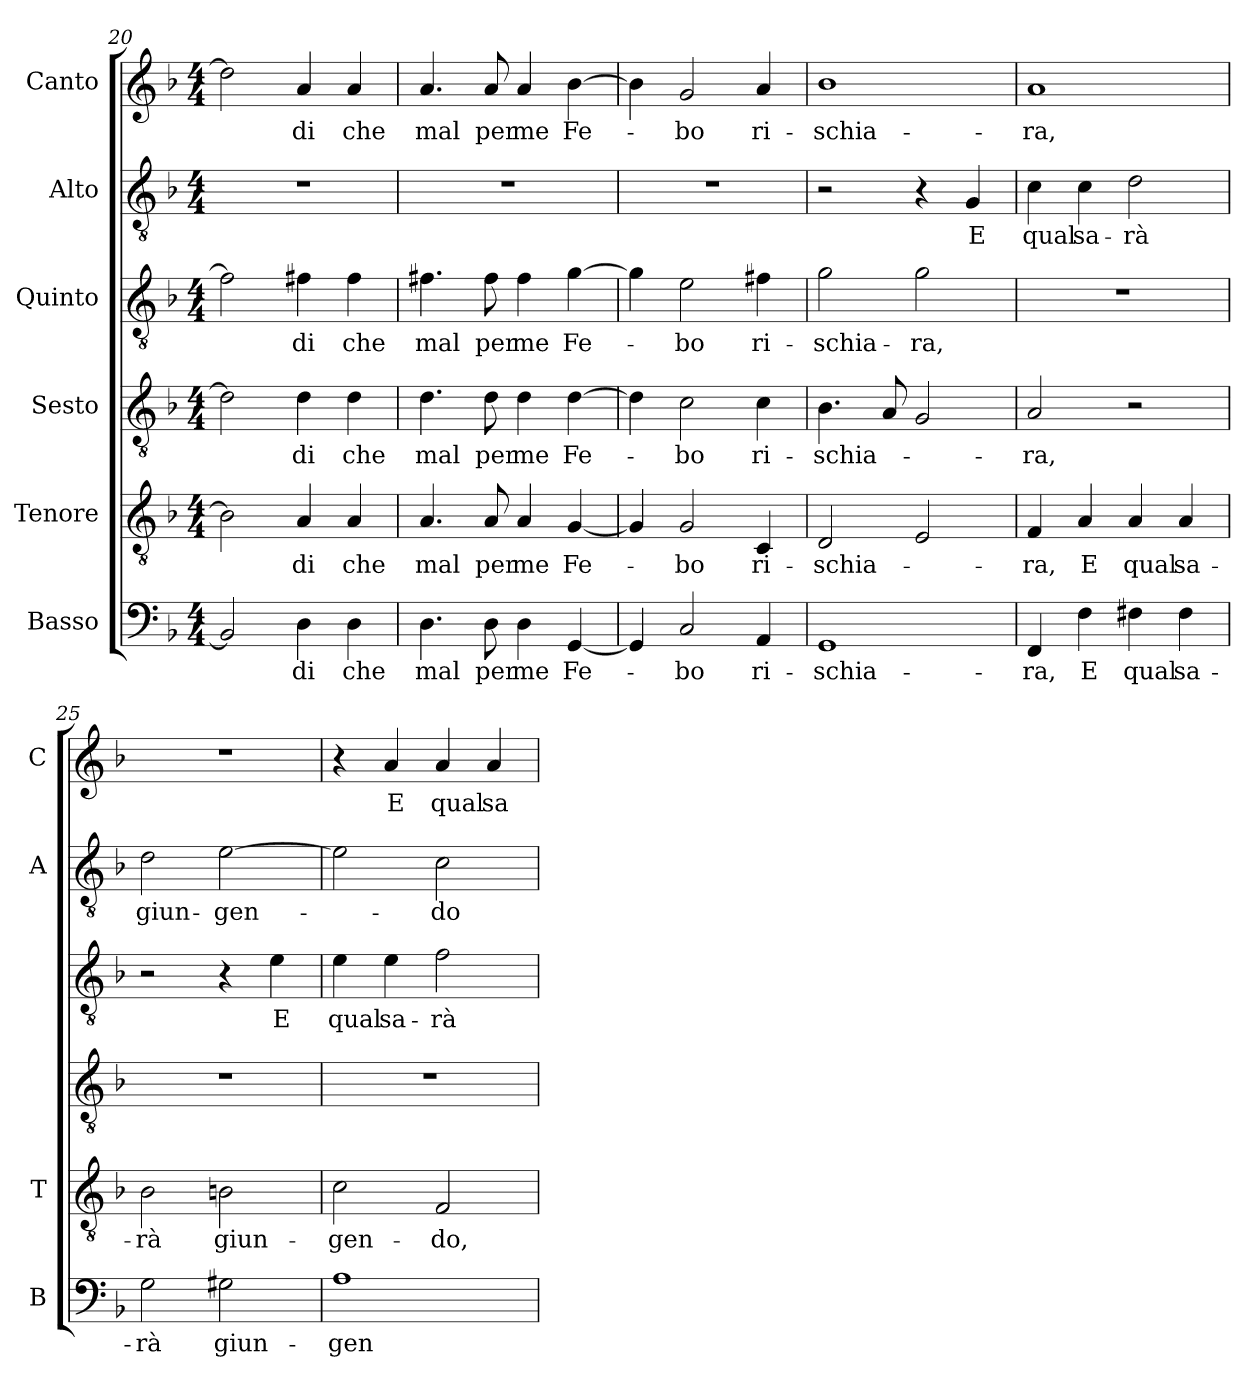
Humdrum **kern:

**kern	**text	**kern	**text	**kern	**text	**kern	**text	**kern	**text	**kern	**text
*part6	*part6	*part5	*part5	*part4	*part4	*part3	*part3	*part2	*part2	*part1	*part1
*staff6	*staff6	*staff5	*staff5	*staff4	*staff4	*staff3	*staff3	*staff2	*staff2	*staff1	*staff1
*I"Basso	*	*I"Tenore	*	*I"Sesto	*	*I"Quinto	*	*I"Alto	*	*I"Canto	*
*I'B	*	*I'T	*	*	*	*	*	*I'A	*	*I'C	*
*clefF4	*	*clefGv2	*	*clefGv2	*	*clefGv2	*	*clefGv2	*	*clefG2	*
*k[b-]	*	*k[b-]	*	*k[b-]	*	*k[b-]	*	*k[b-]	*	*k[b-]	*
*F:	*	*F:	*	*F:	*	*F:	*	*F:	*	*F:	*
*M4/4	*	*M4/4	*	*M4/4	*	*M4/4	*	*M4/4	*	*M4/4	*
=20	=20	=20	=20	=20	=20	=20	=20	=20	=20	=20	=20
2BB-/]	.	2B-\]	.	2d\]	.	2f\]	.	1r	.	2dd\]	.
!	!LO:LY:b	!	!	!	!	!	!	!	!	!	!
!	!	!	!LO:LY:b	!	!	!	!	!	!	!	!
!	!	!	!	!	!LO:LY:b	!	!	!	!	!	!
!	!	!	!	!	!	!	!LO:LY:b	!	!	!	!
!	!	!	!	!	!	!	!	!	!	!	!LO:LY:b
4D\	di	4A/	di	4d\	di	4f#X\	di	.	.	4a/	di
!	!LO:LY:b	!	!	!	!	!	!	!	!	!	!
!	!	!	!LO:LY:b	!	!	!	!	!	!	!	!
!	!	!	!	!	!LO:LY:b	!	!	!	!	!	!
!	!	!	!	!	!	!	!LO:LY:b	!	!	!	!
!	!	!	!	!	!	!	!	!	!	!	!LO:LY:b
4D\	che	4A/	che	4d\	che	4f#\	che	.	.	4a/	che
=21	=21	=21	=21	=21	=21	=21	=21	=21	=21	=21	=21
!	!LO:LY:b	!	!	!	!	!	!	!	!	!	!
!	!	!	!LO:LY:b	!	!	!	!	!	!	!	!
!	!	!	!	!	!LO:LY:b	!	!	!	!	!	!
!	!	!	!	!	!	!	!LO:LY:b	!	!	!	!
!	!	!	!	!	!	!	!	!	!	!	!LO:LY:b
4.D\	mal	4.A/	mal	4.d\	mal	4.f#X\	mal	1r	.	4.a/	mal
!	!LO:LY:b	!	!	!	!	!	!	!	!	!	!
!	!	!	!LO:LY:b	!	!	!	!	!	!	!	!
!	!	!	!	!	!LO:LY:b	!	!	!	!	!	!
!	!	!	!	!	!	!	!LO:LY:b	!	!	!	!
!	!	!	!	!	!	!	!	!	!	!	!LO:LY:b
8D\	per	8A/	per	8d\	per	8f#\	per	.	.	8a/	per
!	!LO:LY:b	!	!	!	!	!	!	!	!	!	!
!	!	!	!LO:LY:b	!	!	!	!	!	!	!	!
!	!	!	!	!	!LO:LY:b	!	!	!	!	!	!
!	!	!	!	!	!	!	!LO:LY:b	!	!	!	!
!	!	!	!	!	!	!	!	!	!	!	!LO:LY:b
4D\	me	4A/	me	4d\	me	4f#\	me	.	.	4a/	me
!	!LO:LY:b	!	!	!	!	!	!	!	!	!	!
!	!	!	!LO:LY:b	!	!	!	!	!	!	!	!
!	!	!	!	!	!LO:LY:b	!	!	!	!	!	!
!	!	!	!	!	!	!	!LO:LY:b	!	!	!	!
!	!	!	!	!	!	!	!	!	!	!	!LO:LY:b
[4GG/	Fe-	[4G/	Fe-	[4d\	Fe-	[4g\	Fe-	.	.	[4b-\	Fe-
=22	=22	=22	=22	=22	=22	=22	=22	=22	=22	=22	=22
4GG/]	.	4G/]	.	4d\]	.	4g\]	.	1r	.	4b-\]	.
!	!LO:LY:b	!	!	!	!	!	!	!	!	!	!
!	!	!	!LO:LY:b	!	!	!	!	!	!	!	!
!	!	!	!	!	!LO:LY:b	!	!	!	!	!	!
!	!	!	!	!	!	!	!LO:LY:b	!	!	!	!
!	!	!	!	!	!	!	!	!	!	!	!LO:LY:b
2C/	-bo	2G/	-bo	2c\	-bo	2e\	-bo	.	.	2g/	-bo
!	!LO:LY:b	!	!	!	!	!	!	!	!	!	!
!	!	!	!LO:LY:b	!	!	!	!	!	!	!	!
!	!	!	!	!	!LO:LY:b	!	!	!	!	!	!
!	!	!	!	!	!	!	!LO:LY:b	!	!	!	!
!	!	!	!	!	!	!	!	!	!	!	!LO:LY:b
4AA/	ri-	4C/	ri-	4c\	ri-	4f#X\	ri-	.	.	4a/	ri-
=23	=23	=23	=23	=23	=23	=23	=23	=23	=23	=23	=23
!	!LO:LY:b	!	!	!	!	!	!	!	!	!	!
!	!	!	!LO:LY:b	!	!	!	!	!	!	!	!
!	!	!	!	!	!LO:LY:b	!	!	!	!	!	!
!	!	!	!	!	!	!	!LO:LY:b	!	!	!	!
!	!	!	!	!	!	!	!	!	!	!	!LO:LY:b
1GG	-schia-	2D/	-schia-	4.B-\	-schia-	2g\	-schia-	2r	.	1b-	-schia-
.	.	.	.	8A/	.	.	.	.	.	.	.
!	!	!	!	!	!	!	!LO:LY:b	!	!	!	!
.	.	2E/	.	2G/	.	2g\	-ra,	4r	.	.	.
!	!	!	!	!	!	!	!	!	!LO:LY:b	!	!
.	.	.	.	.	.	.	.	4G/	E	.	.
=24	=24	=24	=24	=24	=24	=24	=24	=24	=24	=24	=24
!	!LO:LY:b	!	!	!	!	!	!	!	!	!	!
!	!	!	!LO:LY:b	!	!	!	!	!	!	!	!
!	!	!	!	!	!LO:LY:b	!	!	!	!	!	!
!	!	!	!	!	!	!	!	!	!LO:LY:b	!	!
!	!	!	!	!	!	!	!	!	!	!	!LO:LY:b
4FF/	-ra,	4F/	-ra,	2A/	-ra,	1r	.	4c\	qual	1a	-ra,
!	!LO:LY:b	!	!	!	!	!	!	!	!	!	!
!	!	!	!LO:LY:b	!	!	!	!	!	!	!	!
!	!	!	!	!	!	!	!	!	!LO:LY:b	!	!
4F\	E	4A/	E	.	.	.	.	4c\	sa-	.	.
!	!LO:LY:b	!	!	!	!	!	!	!	!	!	!
!	!	!	!LO:LY:b	!	!	!	!	!	!	!	!
!	!	!	!	!	!	!	!	!	!LO:LY:b	!	!
4F#X\	qual	4A/	qual	2r	.	.	.	2d\	-rà	.	.
!	!LO:LY:b	!	!	!	!	!	!	!	!	!	!
!	!	!	!LO:LY:b	!	!	!	!	!	!	!	!
4F#\	sa-	4A/	sa-	.	.	.	.	.	.	.	.
=25	=25	=25	=25	=25	=25	=25	=25	=25	=25	=25	=25
!	!LO:LY:b	!	!	!	!	!	!	!	!	!	!
!	!	!	!LO:LY:b	!	!	!	!	!	!	!	!
!	!	!	!	!	!	!	!	!	!LO:LY:b	!	!
2G\	-rà	2B-\	-rà	1r	.	2r	.	2d\	giun-	1r	.
!	!LO:LY:b	!	!	!	!	!	!	!	!	!	!
!	!	!	!LO:LY:b	!	!	!	!	!	!	!	!
!	!	!	!	!	!	!	!	!	!LO:LY:b	!	!
2G#X\	giun-	2Bn\	giun-	.	.	4r	.	[2e\	-gen-	.	.
!	!	!	!	!	!	!	!LO:LY:b	!	!	!	!
.	.	.	.	.	.	4e\	E	.	.	.	.
=26	=26	=26	=26	=26	=26	=26	=26	=26	=26	=26	=26
!	!LO:LY:b	!	!	!	!	!	!	!	!	!	!
!	!	!	!LO:LY:b	!	!	!	!	!	!	!	!
!	!	!	!	!	!	!	!LO:LY:b	!	!	!	!
1A	-gen-	2c\	-gen-	1r	.	4e\	qual	2e\]	.	4r	.
!	!	!	!	!	!	!	!LO:LY:b	!	!	!	!
!	!	!	!	!	!	!	!	!	!	!	!LO:LY:b
.	.	.	.	.	.	4e\	sa-	.	.	4a/	E
!	!	!	!LO:LY:b	!	!	!	!	!	!	!	!
!	!	!	!	!	!	!	!LO:LY:b	!	!	!	!
!	!	!	!	!	!	!	!	!	!LO:LY:b	!	!
!	!	!	!	!	!	!	!	!	!	!	!LO:LY:b
.	.	2F/	-do,	.	.	2f\	-rà	2c\	-do	4a/	qual
!	!	!	!	!	!	!	!	!	!	!	!LO:LY:b
.	.	.	.	.	.	.	.	.	.	4a/	sa-
=	=	=	=	=	=	=	=	=	=	=	=
*-	*-	*-	*-	*-	*-	*-	*-	*-	*-	*-	*-
